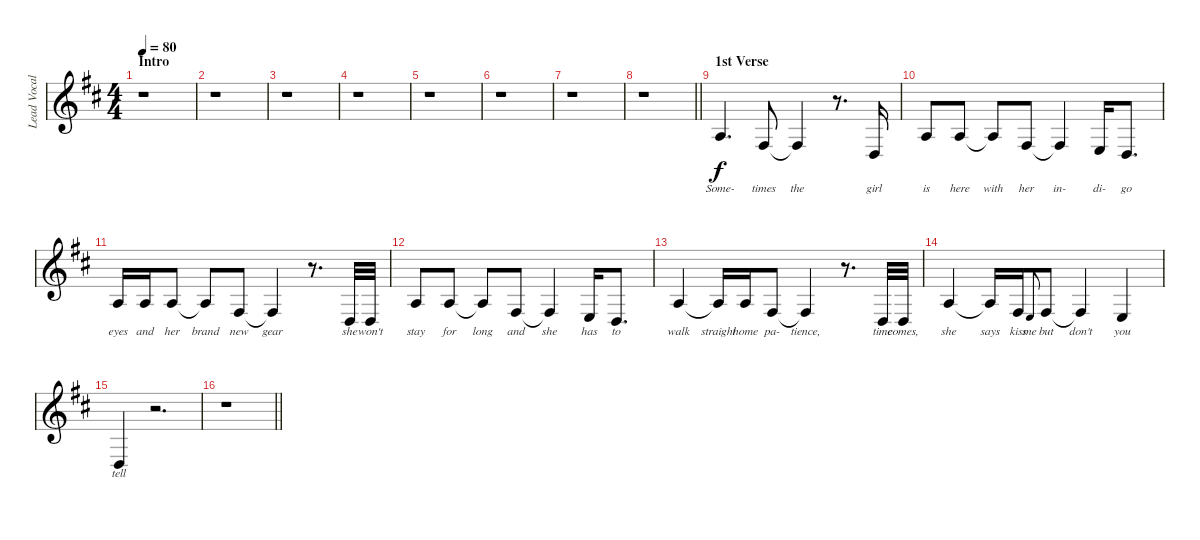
\track ("Lead Vocal" "Lead Vocal") {instrument flute}
\staff {score}
\tuning (E4 B3 G3 D3 A2 E2) {hide}
\ts (4 4)
\section ("" "Intro")
\tempo 80
\clef g2
\ks d
r.1{dy f instrument flute} |
r.1 |
r.1 |
r.1 |
r.1 |
r.1 |
r.1 |
\barLineRight lightlight
r.1 |
\section ("" "1st Verse")
2.3.4{d lyrics (0 "Some-") lyrics (1 "") lyrics (2 "") lyrics (3 "") lyrics (4 "")} 4.4.8{lyrics (0 "times") lyrics (1 "") lyrics (2 "") lyrics (3 "") lyrics (4 "")} 4.4{t}.4{lyrics (0 "the") lyrics (1 "") lyrics (2 "") lyrics (3 "") lyrics (4 "")} r.8{d} 0.4.16{lyrics (0 "girl") lyrics (1 "") lyrics (2 "") lyrics (3 "") lyrics (4 "")} |
2.3.8{lyrics (0 "is") lyrics (1 "") lyrics (2 "") lyrics (3 "") lyrics (4 "")} 2.3.8{lyrics (0 "here") lyrics (1 "") lyrics (2 "") lyrics (3 "") lyrics (4 "")} 2.3{t}.8{lyrics (0 "with") lyrics (1 "") lyrics (2 "") lyrics (3 "") lyrics (4 "")} 4.4.8{lyrics (0 "her") lyrics (1 "") lyrics (2 "") lyrics (3 "") lyrics (4 "")} 4.4{t}.4{lyrics (0 "in-") lyrics (1 "") lyrics (2 "") lyrics (3 "") lyrics (4 "")} 2.4.16{lyrics (0 "di-") lyrics (1 "") lyrics (2 "") lyrics (3 "") lyrics (4 "")} 0.4.8{d lyrics (0 "go") lyrics (1 "") lyrics (2 "") lyrics (3 "") lyrics (4 "")} |
2.3.16{lyrics (0 "eyes") lyrics (1 "") lyrics (2 "") lyrics (3 "") lyrics (4 "")} 2.3.16{lyrics (0 "and") lyrics (1 "") lyrics (2 "") lyrics (3 "") lyrics (4 "")} 2.3.8{lyrics (0 "her") lyrics (1 "") lyrics (2 "") lyrics (3 "") lyrics (4 "")} 2.3{t}.8{lyrics (0 "brand") lyrics (1 "") lyrics (2 "") lyrics (3 "") lyrics (4 "")} 4.4.8{lyrics (0 "new") lyrics (1 "") lyrics (2 "") lyrics (3 "") lyrics (4 "")} 4.4{t}.4{lyrics (0 "gear") lyrics (1 "") lyrics (2 "") lyrics (3 "") lyrics (4 "")} r.8{d} 0.4.32{lyrics (0 "she") lyrics (1 "") lyrics (2 "") lyrics (3 "") lyrics (4 "")} 0.4.32{lyrics (0 "won't") lyrics (1 "") lyrics (2 "") lyrics (3 "") lyrics (4 "")} |
2.3.8{lyrics (0 "stay") lyrics (1 "") lyrics (2 "") lyrics (3 "") lyrics (4 "")} 2.3.8{lyrics (0 "for") lyrics (1 "") lyrics (2 "") lyrics (3 "") lyrics (4 "")} 2.3{t}.8{lyrics (0 "long") lyrics (1 "") lyrics (2 "") lyrics (3 "") lyrics (4 "")} 4.4.8{lyrics (0 "and") lyrics (1 "") lyrics (2 "") lyrics (3 "") lyrics (4 "")} 4.4{t}.4{lyrics (0 "she") lyrics (1 "") lyrics (2 "") lyrics (3 "") lyrics (4 "")} 2.4.16{lyrics (0 "has") lyrics (1 "") lyrics (2 "") lyrics (3 "") lyrics (4 "")} 0.4.8{d lyrics (0 "to") lyrics (1 "") lyrics (2 "") lyrics (3 "") lyrics (4 "")} |
2.3.4{lyrics (0 "walk") lyrics (1 "") lyrics (2 "") lyrics (3 "") lyrics (4 "")} 2.3{t}.16{lyrics (0 "straight") lyrics (1 "") lyrics (2 "") lyrics (3 "") lyrics (4 "")} 2.3.16{lyrics (0 "home") lyrics (1 "") lyrics (2 "") lyrics (3 "") lyrics (4 "")} 4.4.8{lyrics (0 "pa-") lyrics (1 "") lyrics (2 "") lyrics (3 "") lyrics (4 "")} 4.4{t}.4{lyrics (0 "tience,") lyrics (1 "") lyrics (2 "") lyrics (3 "") lyrics (4 "")} r.8{d} 0.4.32{lyrics (0 "time") lyrics (1 "") lyrics (2 "") lyrics (3 "") lyrics (4 "")} 0.4.32{lyrics (0 "comes,") lyrics (1 "") lyrics (2 "") lyrics (3 "") lyrics (4 "")} |
2.3.4{lyrics (0 "she") lyrics (1 "") lyrics (2 "") lyrics (3 "") lyrics (4 "")} 2.3{t}.16{lyrics (0 "says") lyrics (1 "") lyrics (2 "") lyrics (3 "") lyrics (4 "")} 4.4.16{lyrics (0 "kiss") lyrics (1 "") lyrics (2 "") lyrics (3 "") lyrics (4 "")} 2.4.8{lyrics (0 "me") lyrics (1 "") lyrics (2 "") lyrics (3 "") lyrics (4 "") gr onbeat} 4.4.8{lyrics (0 "but") lyrics (1 "") lyrics (2 "") lyrics (3 "") lyrics (4 "")} 4.4{t}.4{lyrics (0 "don't") lyrics (1 "") lyrics (2 "") lyrics (3 "") lyrics (4 "")} 2.4.4{lyrics (0 "you") lyrics (1 "") lyrics (2 "") lyrics (3 "") lyrics (4 "")} |
0.4.4{lyrics (0 "tell") lyrics (1 "") lyrics (2 "") lyrics (3 "") lyrics (4 "")} r.2{d} |
\barLineRight lightlight
r.1
